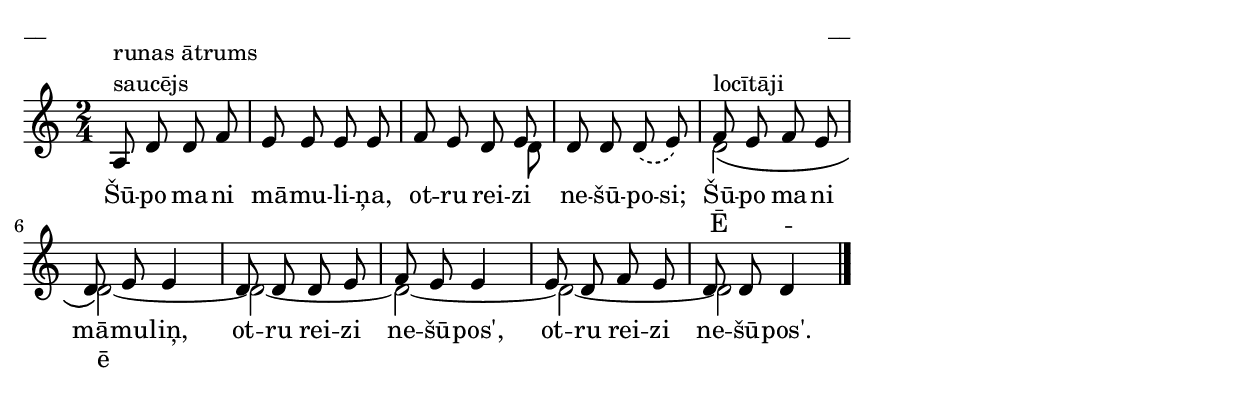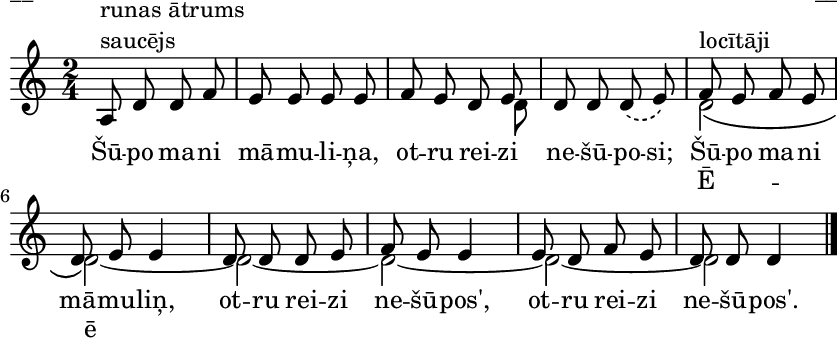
\version "2.13.18"
#(ly:set-option 'crop #t)
\paper {
line-width = 14\cm
left-margin = 0.4\cm
between-system-padding = 0.1\cm
between-system-space = 0.1\cm
}
% AALapas, Šūpuļdziesmas
% Šūpo mani māmuliņa, otru reizi nešūposi
\layout {
indent = #0
ragged-last = ##f
}


voiceA = \relative c' {
\clef "treble"
\key c \major
\time 2/4
\phrasingSlurDashed
\phrasingSlurDown
a8^\markup{\left-column {"runas ātrums" "saucējs"}} d d f |
e8 e e e | 
f8 e d e |
d8 d d\( e\) |
f8^\markup{"locītāji"} e f e |
d8 e e4 |
d8 d d e |
f8 e e4 |
e8 d f e |
d8 d d4 
\bar"|."
}


voiceB = \relative c' {
\clef "treble"
\key c \major
\time 2/4
s2 | s2 | s4. d8 | s2 | d2\( | d~\) | d2~ | d2~ | d2~ | d2 |
\bar "|."
}

lyricA = \lyricmode {
Šū -- po ma -- ni mā -- mu -- li -- ņa, ot -- ru rei -- zi ne -- šū -- po -- si;
Šū -- po ma -- ni mā -- mu -- liņ, ot -- ru rei -- zi ne -- šū -- pos',  ot -- ru rei -- zi ne -- šū -- pos'.
}

lyricB = \lyricmode {
_ Ē -- ē
}


fullScore = <<
\new Staff {
<<
\new Voice = "voiceA" { \voiceOne \autoBeamOff \voiceA }
\new Lyrics \lyricsto "voiceA" \lyricA
\new Voice = "voiceB" { \voiceTwo \autoBeamOff \voiceB }
\new Lyrics \lyricsto "voiceB" \lyricB
>>
}
>>


\score {
\fullScore
\header { piece = "__" opus = "__" }
}
\markup { \with-color #(x11-color 'white) \sans \smaller "__" }
\score {
\unfoldRepeats
\fullScore
\midi {
\context { \Staff \remove "Staff_performer" }
\context { \Voice \consists "Staff_performer" }
}
}


